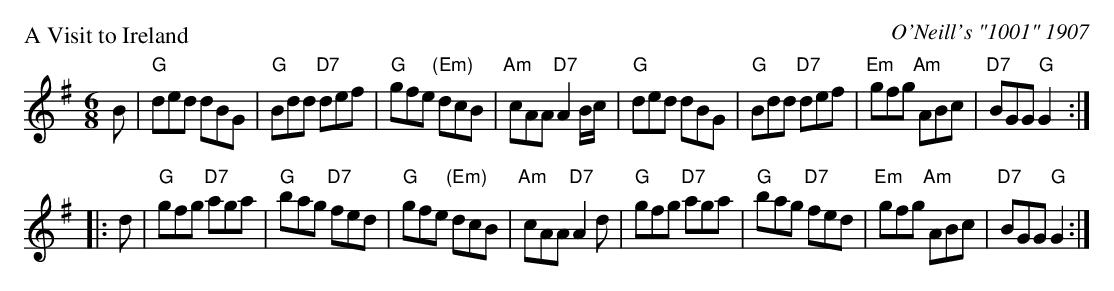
X:1
P: A Visit to Ireland
O: O'Neill's "1001" 1907
M: 6/8
L: 1/8
K: G
   B |\
"G"ded dBG | "G"Bdd "D7"def | "G"gfe "(Em)"dcB | "Am"cAA "D7"A2B/c/ |\
"G"ded dBG | "G"Bdd "D7"def | "Em"gfg "Am"ABc | "D7"BGG "G"G2 :|
|: d |\
"G"gfg "D7"aga | "G"bag "D7"fed | "G"gfe "(Em)"dcB | "Am"cAA "D7"A2d |\
"G"gfg "D7"aga | "G"bag "D7"fed | "Em"gfg "Am"ABc | "D7"BGG "G"G2 :|
